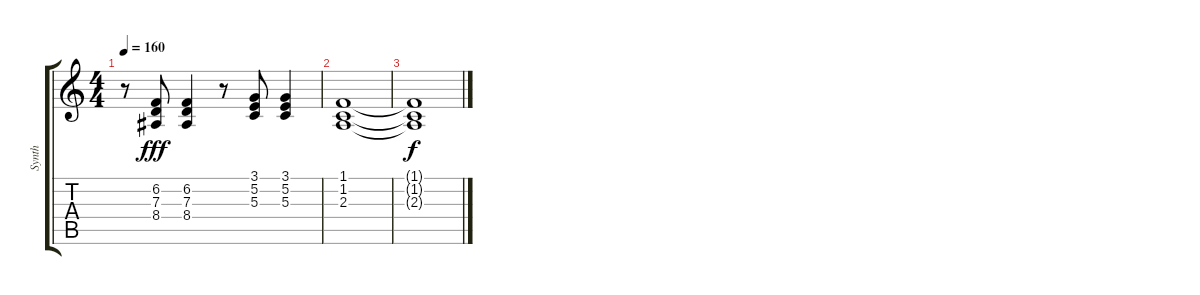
\track ("Synth" "Synth") {instrument dulcimer}
\staff {score tabs}
\tuning (E4 B3 G3 D3 A2 E2) {hide}
\ts (4 4)
\tempo 160
\clef g2
\ks c
r.8{dy fff} (6.2 7.3 8.4).8 (6.2 7.3 8.4).4 r.8 (3.1 5.2 5.3).8 (3.1 5.2 5.3).4 |
(1.1 1.2 2.3).1 |
(1.1{t} 1.2{t} 2.3{t}).1{dy f}
